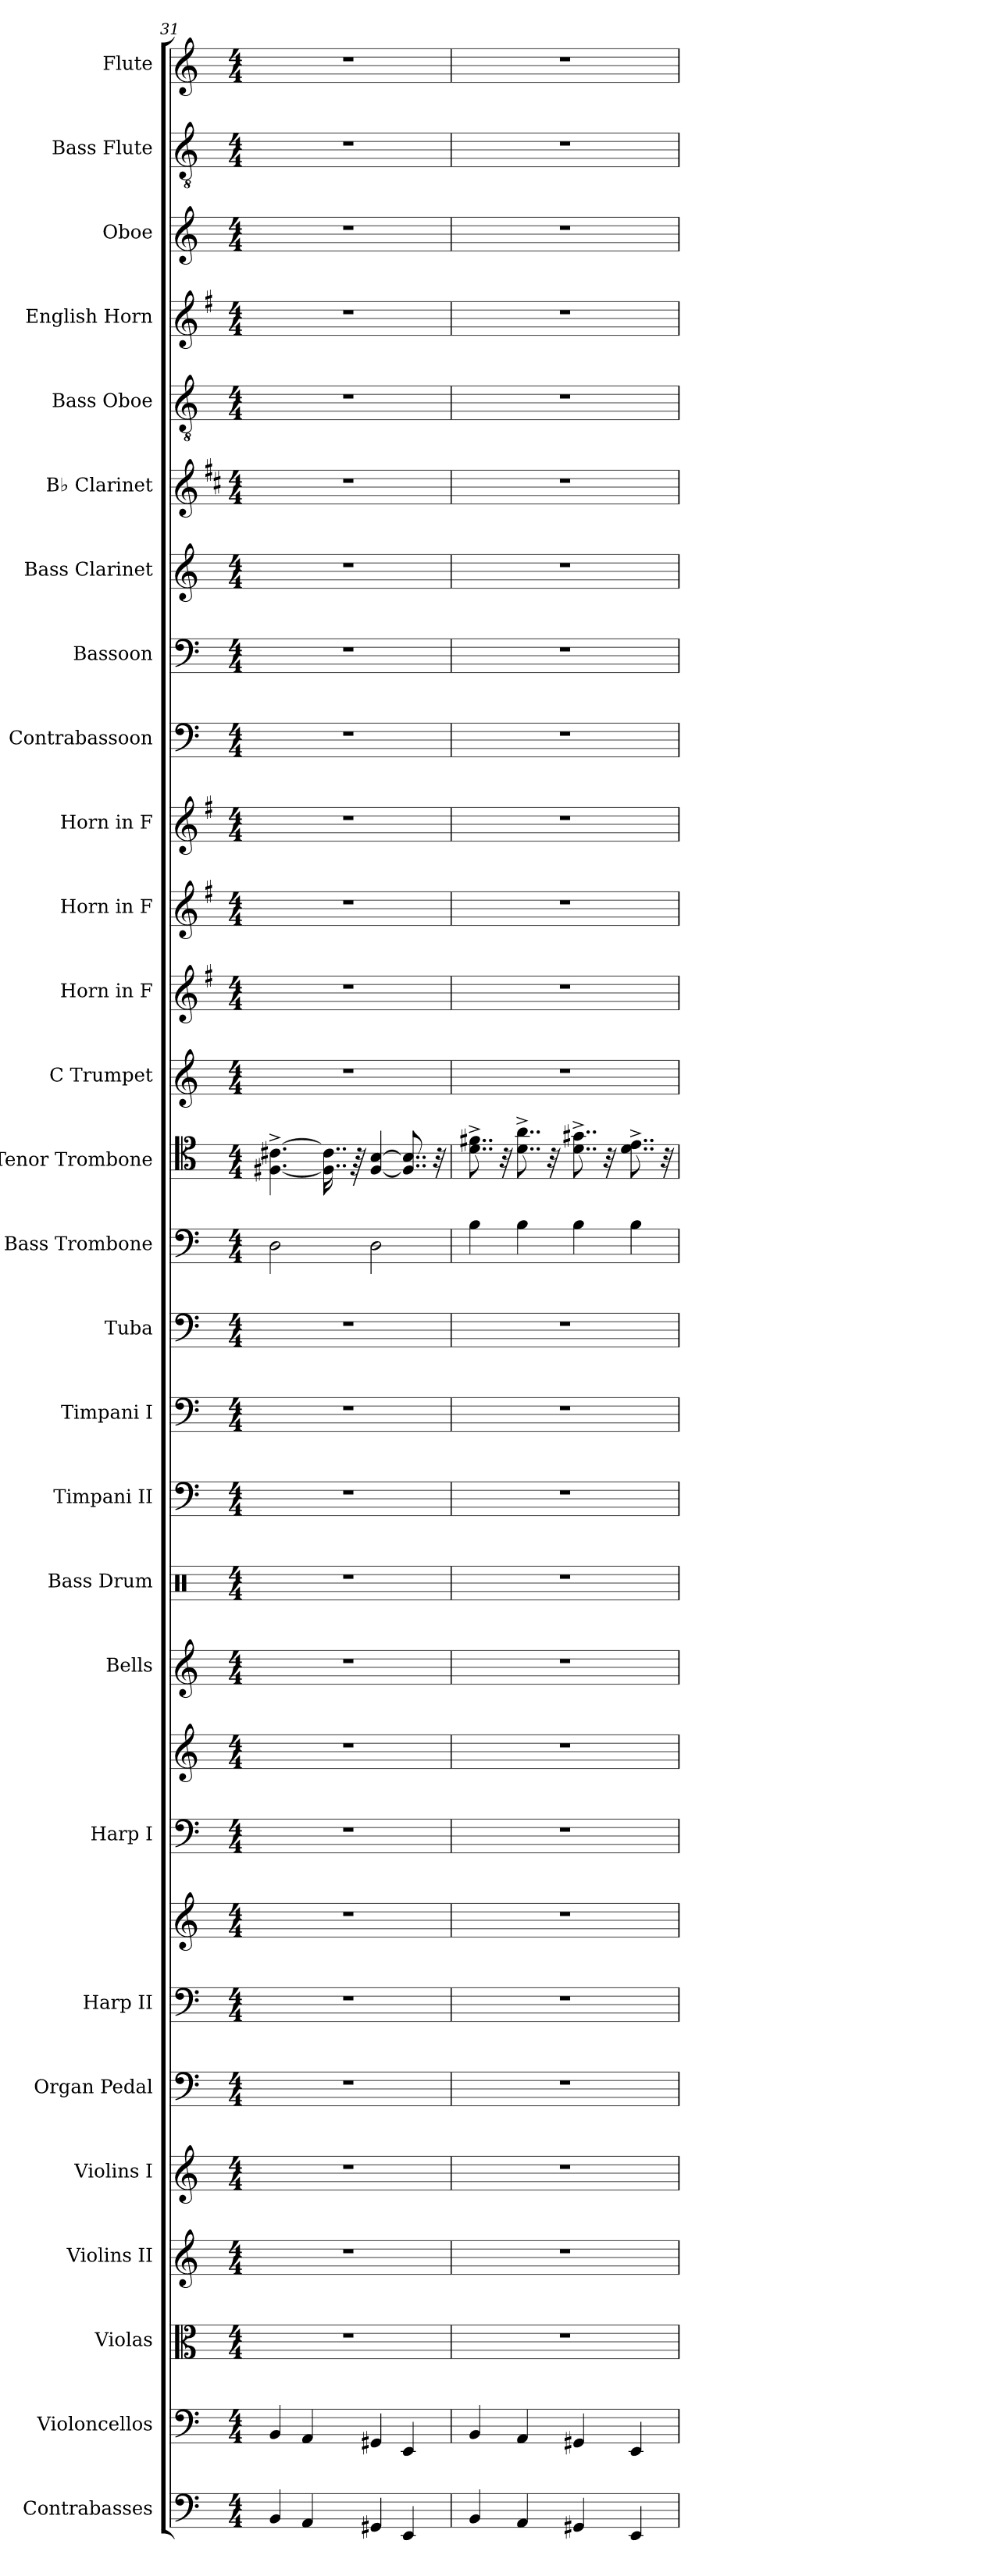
**kern	**kern	**kern	**kern	**kern	**kern	**kern	**kern	**kern	**kern	**kern	**kern	**kern	**kern	**kern	**kern	**kern	**kern	**kern	**kern	**kern	**kern	**kern	**kern	**kern	**kern	**kern	**kern	**kern	**kern
*part28	*part27	*part26	*part25	*part24	*part23	*part22	*part22	*part21	*part21	*part20	*part19	*part18	*part17	*part16	*part15	*part14	*part13	*part12	*part11	*part10	*part9	*part8	*part7	*part6	*part5	*part4	*part3	*part2	*part1
*staff30	*staff29	*staff28	*staff27	*staff26	*staff25	*staff24	*staff23	*staff22	*staff21	*staff20	*staff19	*staff18	*staff17	*staff16	*staff15	*staff14	*staff13	*staff12	*staff11	*staff10	*staff9	*staff8	*staff7	*staff6	*staff5	*staff4	*staff3	*staff2	*staff1
*I"Contrabasses	*I"Violoncellos	*I"Violas	*I"Violins II	*I"Violins I	*I"Organ Pedal	*I"Harp II	*	*I"Harp I	*	*I"Bells	*I"Bass Drum	*I"Timpani II	*I"Timpani I	*I"Tuba	*I"Bass Trombone	*I"Tenor Trombone	*I"C Trumpet	*I"Horn in F	*I"Horn in F	*I"Horn in F	*I"Contrabassoon	*I"Bassoon	*I"Bass Clarinet	*I"B♭ Clarinet	*I"Bass Oboe	*I"English Horn	*I"Oboe	*I"Bass Flute	*I"Flute
*I'Cb.	*I'Vcs.	*I'Vlas.	*I'Vlns.	*I'Vlns.	*I'Org.	*I'Hrp.	*	*I'Hrp.	*	*	*I'B. Dr.	*I'Timp.	*I'Timp.	*I'Tba.	*I'B. Tbn.	*I'T. Tbn.	*I'C Tpt.	*	*	*	*I'Cbsn.	*I'Bsn.	*I'B. Cl.	*I'B♭ Cl.	*	*I'E. Hn.	*I'Ob.	*I'B. Fl.	*I'Fl.
!!LO:PB:g=z
*clefF4	*clefF4	*clefC3	*clefG2	*clefG2	*clefF4	*clefF4	*clefG2	*clefF4	*clefG2	*clefG2	*clefX	*clefF4	*clefF4	*clefF4	*clefF4	*clefC4	*clefG2	*clefG2	*clefG2	*clefG2	*clefF4	*clefF4	*clefG2	*clefG2	*clefGv2	*clefG2	*clefG2	*clefGv2	*clefG2
*ITrd7c12	*	*	*	*	*	*	*	*	*	*	*	*	*	*	*	*	*	*ITrd4c7	*ITrd4c7	*ITrd4c7	*ITrd7c12	*	*ITrd8c14	*ITrd1c2	*	*ITrd4c7	*	*	*
*k[]	*k[]	*k[]	*k[]	*k[]	*k[]	*k[]	*k[]	*k[]	*k[]	*k[]	*k[]	*k[]	*k[]	*k[]	*k[]	*k[]	*k[]	*k[]	*k[]	*k[]	*k[]	*k[]	*k[]	*k[]	*k[]	*k[]	*k[]	*k[]	*k[]
*M4/4	*M4/4	*M4/4	*M4/4	*M4/4	*M4/4	*M4/4	*M4/4	*M4/4	*M4/4	*M4/4	*M4/4	*M4/4	*M4/4	*M4/4	*M4/4	*M4/4	*M4/4	*M4/4	*M4/4	*M4/4	*M4/4	*M4/4	*M4/4	*M4/4	*M4/4	*M4/4	*M4/4	*M4/4	*M4/4
=31	=31	=31	=31	=31	=31	=31	=31	=31	=31	=31	=31	=31	=31	=31	=31	=31	=31	=31	=31	=31	=31	=31	=31	=31	=31	=31	=31	=31	=31
4BBB/	4BB/	1r	1r	1r	1r	1r	1r	1r	1r	1r	1r	1r	1r	1r	2D\	[4.F#X\^ [4.c#X\^	1r	1r	1r	1r	1r	1r	1r	1r	1r	1r	1r	1r	1r
4AAA/	4AA/	.	.	.	.	.	.	.	.	.	.	.	.	.	.	.	.	.	.	.	.	.	.	.	.	.	.	.	.
.	.	.	.	.	.	.	.	.	.	.	.	.	.	.	.	16..F#\] 16..c#\]	.	.	.	.	.	.	.	.	.	.	.	.	.
.	.	.	.	.	.	.	.	.	.	.	.	.	.	.	.	64r	.	.	.	.	.	.	.	.	.	.	.	.	.
4GGG#X/	4GG#X/	.	.	.	.	.	.	.	.	.	.	.	.	.	2D\	[4F#/ [4B/	.	.	.	.	.	.	.	.	.	.	.	.	.
4EEE/	4EE/	.	.	.	.	.	.	.	.	.	.	.	.	.	.	8..F#/] 8..B/]	.	.	.	.	.	.	.	.	.	.	.	.	.
.	.	.	.	.	.	.	.	.	.	.	.	.	.	.	.	32r	.	.	.	.	.	.	.	.	.	.	.	.	.
=32	=32	=32	=32	=32	=32	=32	=32	=32	=32	=32	=32	=32	=32	=32	=32	=32	=32	=32	=32	=32	=32	=32	=32	=32	=32	=32	=32	=32	=32
4BBB/	4BB/	1r	1r	1r	1r	1r	1r	1r	1r	1r	1r	1r	1r	1r	4B\	8..d\^ 8..f#X\^	1r	1r	1r	1r	1r	1r	1r	1r	1r	1r	1r	1r	1r
.	.	.	.	.	.	.	.	.	.	.	.	.	.	.	.	32r	.	.	.	.	.	.	.	.	.	.	.	.	.
4AAA/	4AA/	.	.	.	.	.	.	.	.	.	.	.	.	.	4B\	8..d\^ 8..a\^	.	.	.	.	.	.	.	.	.	.	.	.	.
.	.	.	.	.	.	.	.	.	.	.	.	.	.	.	.	32r	.	.	.	.	.	.	.	.	.	.	.	.	.
4GGG#X/	4GG#X/	.	.	.	.	.	.	.	.	.	.	.	.	.	4B\	8..d\^ 8..g#X\^	.	.	.	.	.	.	.	.	.	.	.	.	.
.	.	.	.	.	.	.	.	.	.	.	.	.	.	.	.	32r	.	.	.	.	.	.	.	.	.	.	.	.	.
4EEE/	4EE/	.	.	.	.	.	.	.	.	.	.	.	.	.	4B\	8..d\^ 8..e\^	.	.	.	.	.	.	.	.	.	.	.	.	.
.	.	.	.	.	.	.	.	.	.	.	.	.	.	.	.	32r	.	.	.	.	.	.	.	.	.	.	.	.	.
=	=	=	=	=	=	=	=	=	=	=	=	=	=	=	=	=	=	=	=	=	=	=	=	=	=	=	=	=	=
*-	*-	*-	*-	*-	*-	*-	*-	*-	*-	*-	*-	*-	*-	*-	*-	*-	*-	*-	*-	*-	*-	*-	*-	*-	*-	*-	*-	*-	*-
